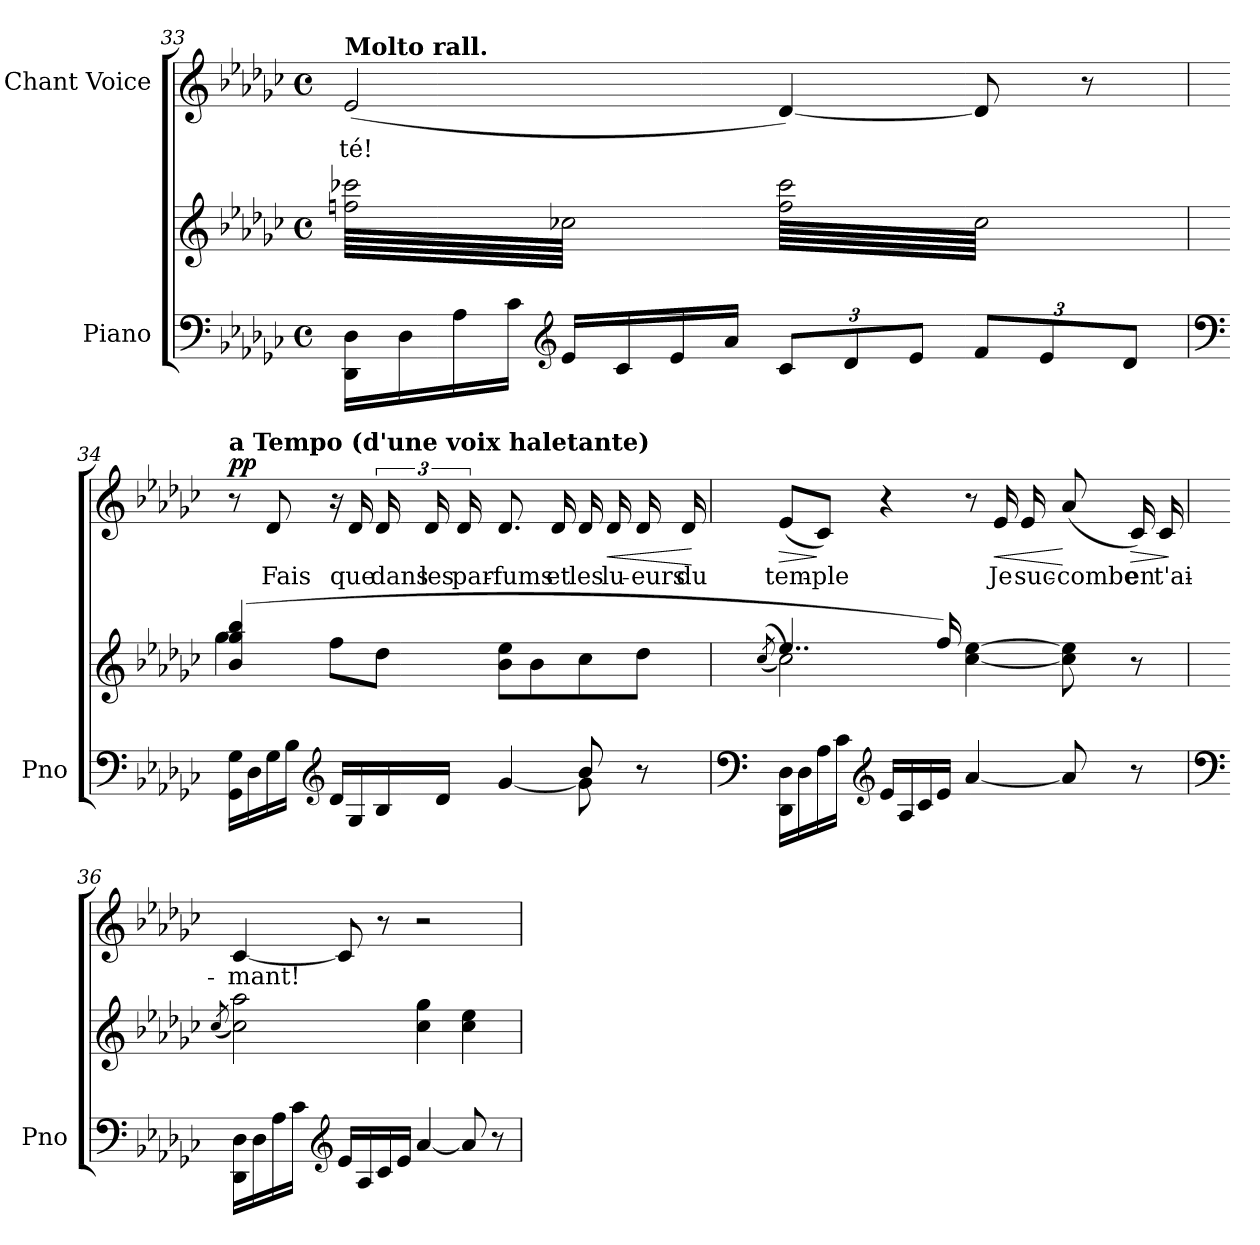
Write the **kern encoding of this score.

**kern	**kern	**dynam	**kern	**text	**dynam
*part2	*part2	*part2	*part1	*part1	*part1
*staff3	*staff2	*staff2/3	*staff1	*staff1	*staff1
*I"Piano	*	*	*I"Chant Voice	*	*
*I'Pno	*	*	*	*	*
*clefF4	*clefG2	*	*clefG2	*	*
*k[b-e-a-d-g-c-]	*k[b-e-a-d-g-c-]	*	*k[b-e-a-d-g-c-]	*	*
*M4/4	*M4/4	*	*M4/4	*	*
*met(c)	*met(c)	*	*met(c)	*	*
=33	=33	=33	=33	=33	=33
!	!	!	!LO:TX:a:B:t=Molto rall.	!	!
!	!LO:TX:b:B:t=Molto rall.	!	!	!	!
!	!LO:TX:b:i:t=dim.	!	!	!	!
!	!	!	!	!LO:LY:b	!
*	*tremolo	*	*	*	*
16DD-\ 16D-\LL	64ffn\ 64ccc-X\LLLL	.	(2e-/	-té!	.
.	64cc-X\	.	.	.	.
.	64ffn\ 64ccc-X\	.	.	.	.
.	64cc-X\	.	.	.	.
16D-\	64ffn\ 64ccc-X\	.	.	.	.
.	64cc-X\	.	.	.	.
.	64ffn\ 64ccc-X\	.	.	.	.
.	64cc-X\	.	.	.	.
16A-\	64ffn\ 64ccc-X\	.	.	.	.
.	64cc-X\	.	.	.	.
.	64ffn\ 64ccc-X\	.	.	.	.
.	64cc-X\	.	.	.	.
16c-\JJ	64ffn\ 64ccc-X\	.	.	.	.
.	64cc-X\	.	.	.	.
.	64ffn\ 64ccc-X\	.	.	.	.
.	64cc-X\	.	.	.	.
*clefG2	*	*	*	*	*
16e-/LL	64ffn\ 64ccc-X\	.	.	.	.
.	64cc-X\	.	.	.	.
.	64ffn\ 64ccc-X\	.	.	.	.
.	64cc-X\	.	.	.	.
16c-/	64ffn\ 64ccc-X\	.	.	.	.
.	64cc-X\	.	.	.	.
.	64ffn\ 64ccc-X\	.	.	.	.
.	64cc-X\	.	.	.	.
16e-/	64ffn\ 64ccc-X\	.	.	.	.
.	64cc-X\	.	.	.	.
.	64ffn\ 64ccc-X\	.	.	.	.
.	64cc-X\	.	.	.	.
16a-/JJ	64ffn\ 64ccc-X\	.	.	.	.
.	64cc-X\	.	.	.	.
.	64ffn\ 64ccc-X\	.	.	.	.
.	64cc-X\JJJJ	.	.	.	.
12c-/L	64ff\ 64ccc-\LLLL	.	[4d-/)	.	.
.	64cc-\	.	.	.	.
.	64ff\ 64ccc-\	.	.	.	.
.	64cc-\	.	.	.	.
.	64ff\ 64ccc-\	.	.	.	.
.	64cc-\	.	.	.	.
12d-/	.	.	.	.	.
.	64ff\ 64ccc-\	.	.	.	.
.	64cc-\	.	.	.	.
.	64ff\ 64ccc-\	.	.	.	.
.	64cc-\	.	.	.	.
.	64ff\ 64ccc-\	.	.	.	.
12e-/J	.	.	.	.	.
.	64cc-\	.	.	.	.
.	64ff\ 64ccc-\	.	.	.	.
.	64cc-\	.	.	.	.
.	64ff\ 64ccc-\	.	.	.	.
.	64cc-\	.	.	.	.
12f/L	64ff\ 64ccc-\	.	8d-/]	.	.
.	64cc-\	.	.	.	.
.	64ff\ 64ccc-\	.	.	.	.
.	64cc-\	.	.	.	.
.	64ff\ 64ccc-\	.	.	.	.
.	64cc-\	.	.	.	.
12e-/	.	.	.	.	.
.	64ff\ 64ccc-\	.	.	.	.
.	64cc-\	.	.	.	.
.	64ff\ 64ccc-\	.	8r	.	.
.	64cc-\	.	.	.	.
.	64ff\ 64ccc-\	.	.	.	.
12d-/J	.	.	.	.	.
.	64cc-\	.	.	.	.
.	64ff\ 64ccc-\	.	.	.	.
.	64cc-\	.	.	.	.
.	64ff\ 64ccc-\	.	.	.	.
.	64cc-\JJJJ	.	.	.	.
*	*Xtremolo	*	*	*	*
!!LO:LB:g=z
=34	=34	=34	=34	=34	=34
*clefF4	*	*	*	*	*
*^	*^	*	*	*	*
!	!	!	!	!	!LO:TX:a:B:t=a Tempo   (d'une voix haletante)	!	!
!	!	!	!	!	!	!	!LO:DY:b
*	*	*	*^	*	*	*	*
16GG-\ 16G-\LL	2.ryy	(4b-/ 4gg-/ 4bb-/	4gg-\	16ryy	.	8r	.	pp
.	.	.	.	.	.	.	.	.
.	.	.	.	.	.	.	.	.
.	.	.	.	.	.	.	.	.
!	!	!	!	!	!LO:DY:b	!	!	!
!	!	!	!	!	!LO:DY:n=1:b	!	!	!
16D-\	.	.	.	2...ryy	pp other-dynamics	.	.	.
.	.	.	.	.	.	.	.	.
.	.	.	.	.	.	.	.	.
.	.	.	.	.	.	.	.	.
!	!	!	!	!	!	!	!LO:LY:b	!
16G-\	.	.	.	.	.	8d-/	Fais	.
.	.	.	.	.	.	.	.	.
.	.	.	.	.	.	.	.	.
.	.	.	.	.	.	.	.	.
16B-\JJ	.	.	.	.	.	.	.	.
.	.	.	.	.	.	.	.	.
.	.	.	.	.	.	.	.	.
.	.	.	.	.	.	.	.	.
*clefG2	*	*	*	*	*	*	*	*
16d-/LL	.	4ryy	8ff\L	.	.	16r	.	.
!	!	!	!	!	!	!	!LO:LY:b	!
16G-/	.	.	.	.	.	16d-/	que	.
!	!	!	!	!	!	!	!LO:LY:b	!
16B-/	.	.	8dd-\J	.	.	24d-/	dans	.
!	!	!	!	!	!	!	!LO:LY:b	!
.	.	.	.	.	.	24d-/	les	.
16d-/JJ	.	.	.	.	.	.	.	.
!	!	!	!	!	!	!	!LO:LY:b	!
.	.	.	.	.	.	24d-/	par-	.
!	!	!	!	!	!	!	!LO:LY:b	!
[<4g-/	.	2ryy	8b-\ 8ee-\L	.	.	8.d-/	-fums	.
.	.	.	8b-\	.	.	.	.	.
!	!	!	!	!	!	!	!LO:LY:b	!
.	.	.	.	.	.	16d-/	et	.
!	!	!	!	!	!	!	!LO:LY:b	!
8g-\]	8b-/	.	8cc-\	.	.	16d-/	les	.
!	!	!	!	!	!	!	!LO:LY:b	!LO:HP:b
.	.	.	.	.	.	16d-/	lu-	<
!	!	!	!	!	!	!	!LO:LY:b	!
8ryy	8r	.	8dd-\J	.	.	16d-/	-eurs	.
!	!	!	!	!	!	!	!LO:LY:b	!
.	.	.	.	.	.	16d-/	du	.
*v	*v	*	*	*	*	*	*	*
.	.	.	.	.	.	.	[
*	*v	*v	*v	*	*	*	*
=35	=35	=35	=35	=35	=35
*clefF4	*	*	*	*	*
*	*^	*	*	*	*
.	.	(>(8qcc-/	.	.	.	.
!	!	!	!	!	!LO:LY:b	!LO:HP:b
16DD-\ 16D-\LL	4..ee-/	2cc-\))	.	(8e-/L	tem-	>
16D-\	.	.	.	.	.	.
!	!	!	!	!	!LO:LY:b	!
16A-\	.	.	.	8c-/J)	-ple	]
16c-\JJ	.	.	.	.	.	.
*clefG2	*	*	*	*	*	*
16e-/LL	.	.	.	4r	.	.
16A-/	.	.	.	.	.	.
16c-/	.	.	.	.	.	.
16e-/JJ	16ff/)	.	.	.	.	.
[<4a-/	2ryy	[>4cc-\ [<4ee-\	.	8r	.	.
!	!	!	!	!	!LO:LY:b	!LO:HP:b
.	.	.	.	16e-/	Je	<
!	!	!	!	!	!LO:LY:b	!
.	.	.	.	16e-/	suc-	.
!	!	!	!	!	!LO:LY:b	!
8a-/]	.	8cc-\] 8ee-\]	.	(8a-/	-combe	[
!	!	!	!	!	!LO:LY:b	!LO:HP:b
8r	.	8r	.	16c-/)	en	>
!	!	!	!	!	!LO:LY:b	!
.	.	.	.	16c-/	t'ai-	.
*	*v	*v	*	*	*	*
.	.	.	.	.	]
!!LO:LB:g=z
=36	=36	=36	=36	=36	=36
*clefF4	*	*	*	*	*
.	(8qcc-/	.	.	.	.
!	!	!LO:DY:b	!	!LO:LY:b	!
!	!	!LO:DY:n=1:b	!	!	!
16DD-\ 16D-\LL	2cc-\ 2aa-\)	other-dynamics f	[4c-/	-mant!	.
16D-\	.	.	.	.	.
16A-\	.	.	.	.	.
16c-\JJ	.	.	.	.	.
*clefG2	*	*	*	*	*
16e-/LL	.	.	8c-/]	.	.
16A-/	.	.	.	.	.
16c-/	.	.	8r	.	.
16e-/JJ	.	.	.	.	.
[<4a-/	4cc-\ 4gg-\	.	2r	.	.
8a-/]	4cc-\ 4ee-\	.	.	.	.
8r	.	.	.	.	.
=	=	=	=	=	=
*-	*-	*-	*-	*-	*-
